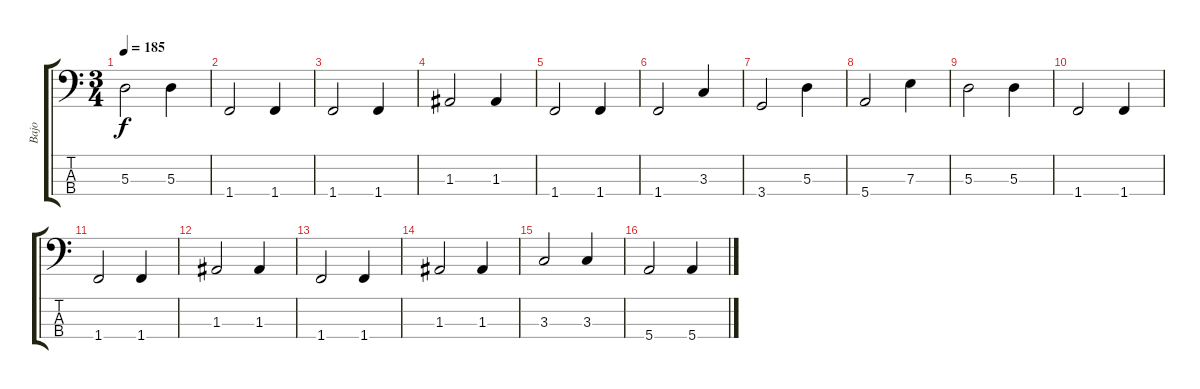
\track ("Bajo" "Bajo") {instrument electricbassfinger}
\staff {score tabs}
\tuning (G2 D2 A1 E1) {hide}
\ts (3 4)
\tempo 185
\clef f4
\ks c
5.3.2{dy f} 5.3.4 |
1.4.2 1.4.4 |
1.4.2 1.4.4 |
1.3.2 1.3.4 |
1.4.2 1.4.4 |
1.4.2 3.3.4 |
3.4.2 5.3.4 |
5.4.2 7.3.4 |
5.3.2 5.3.4 |
1.4.2 1.4.4 |
1.4.2 1.4.4 |
1.3.2 1.3.4 |
1.4.2 1.4.4 |
1.3.2 1.3.4 |
3.3.2 3.3.4 |
5.4.2 5.4.4
